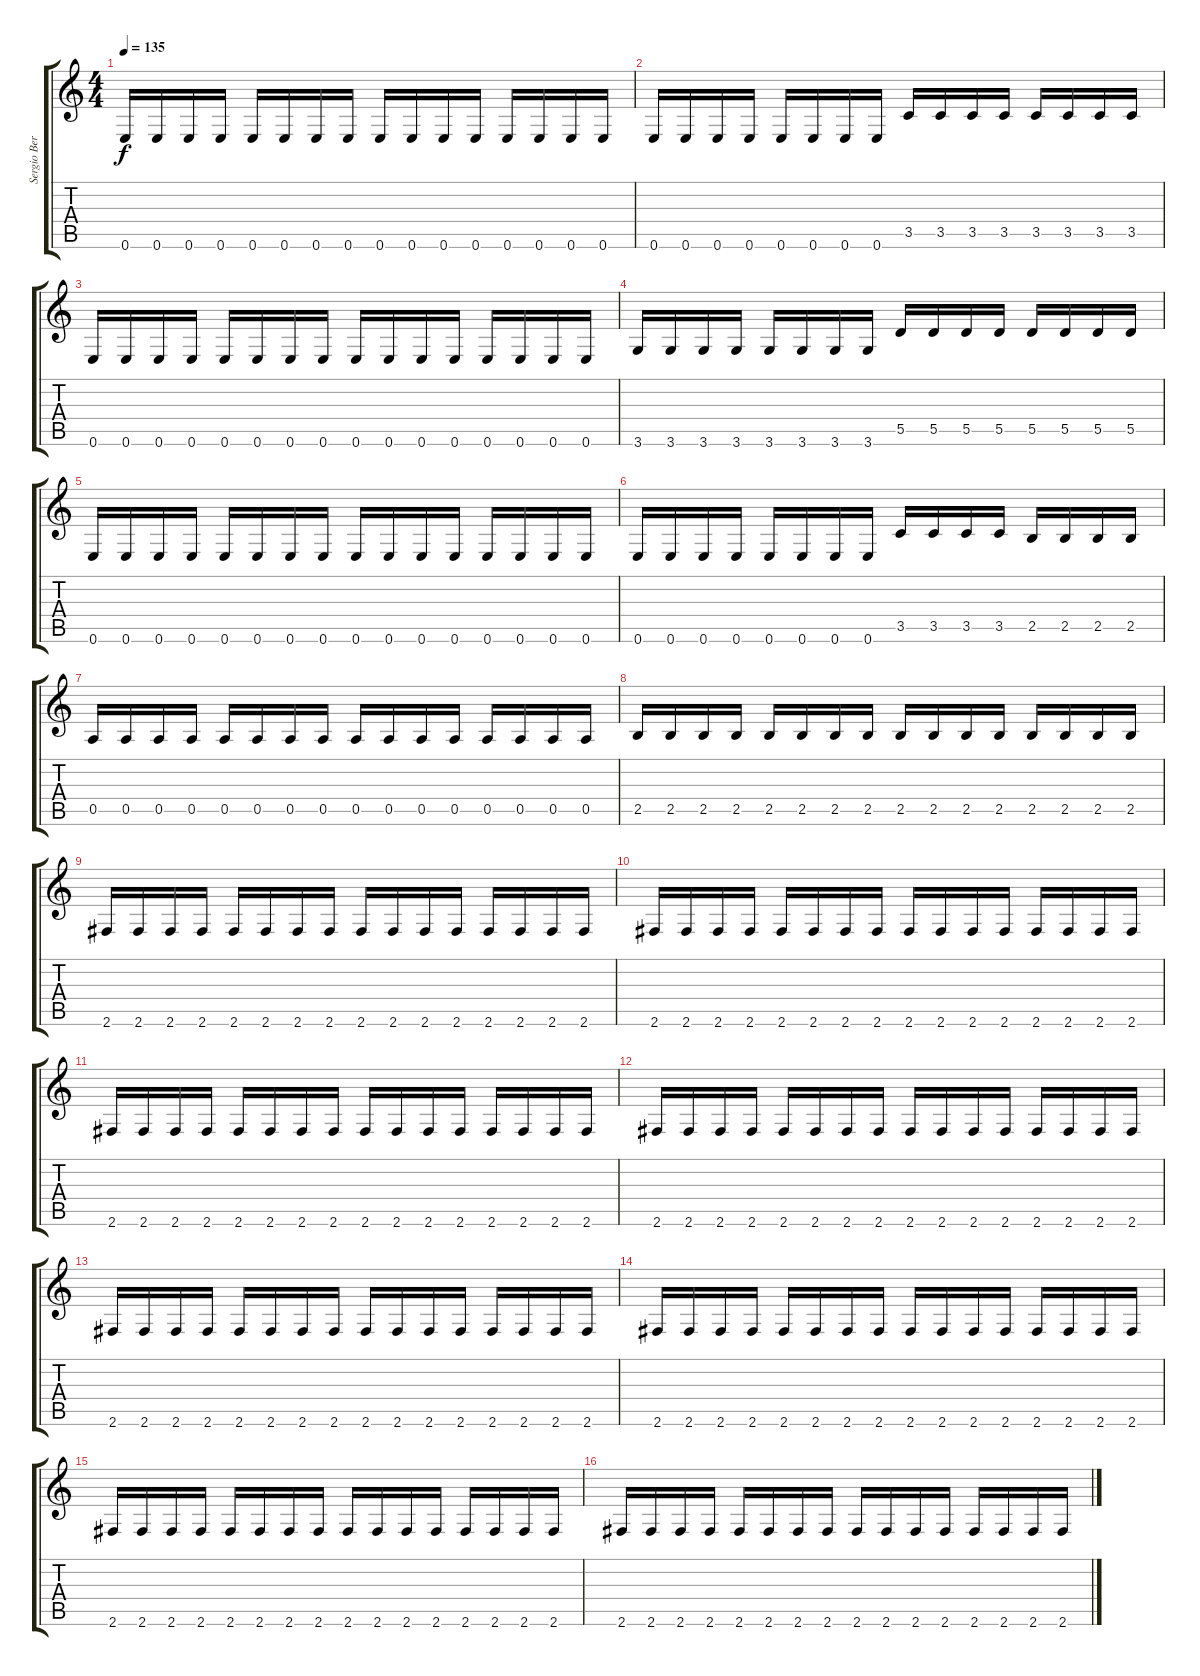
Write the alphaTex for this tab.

\track ("Sergio Berdichevsky" "Sergio Ber") {instrument distortionguitar}
\staff {score tabs}
\tuning (E4 B3 G3 D3 A2 E2) {hide}
\ts (4 4)
\tempo 135
\clef g2
\ks c
0.6.16{dy f} 0.6.16 0.6.16 0.6.16 0.6.16 0.6.16 0.6.16 0.6.16 0.6.16 0.6.16 0.6.16 0.6.16 0.6.16 0.6.16 0.6.16 0.6.16 |
0.6.16 0.6.16 0.6.16 0.6.16 0.6.16 0.6.16 0.6.16 0.6.16 3.5.16 3.5.16 3.5.16 3.5.16 3.5.16 3.5.16 3.5.16 3.5.16 |
0.6.16 0.6.16 0.6.16 0.6.16 0.6.16 0.6.16 0.6.16 0.6.16 0.6.16 0.6.16 0.6.16 0.6.16 0.6.16 0.6.16 0.6.16 0.6.16 |
3.6.16 3.6.16 3.6.16 3.6.16 3.6.16 3.6.16 3.6.16 3.6.16 5.5.16 5.5.16 5.5.16 5.5.16 5.5.16 5.5.16 5.5.16 5.5.16 |
0.6.16 0.6.16 0.6.16 0.6.16 0.6.16 0.6.16 0.6.16 0.6.16 0.6.16 0.6.16 0.6.16 0.6.16 0.6.16 0.6.16 0.6.16 0.6.16 |
0.6.16 0.6.16 0.6.16 0.6.16 0.6.16 0.6.16 0.6.16 0.6.16 3.5.16 3.5.16 3.5.16 3.5.16 2.5.16 2.5.16 2.5.16 2.5.16 |
0.5.16 0.5.16 0.5.16 0.5.16 0.5.16 0.5.16 0.5.16 0.5.16 0.5.16 0.5.16 0.5.16 0.5.16 0.5.16 0.5.16 0.5.16 0.5.16 |
2.5.16 2.5.16 2.5.16 2.5.16 2.5.16 2.5.16 2.5.16 2.5.16 2.5.16 2.5.16 2.5.16 2.5.16 2.5.16 2.5.16 2.5.16 2.5.16 |
2.6.16 2.6.16 2.6.16 2.6.16 2.6.16 2.6.16 2.6.16 2.6.16 2.6.16 2.6.16 2.6.16 2.6.16 2.6.16 2.6.16 2.6.16 2.6.16 |
2.6.16 2.6.16 2.6.16 2.6.16 2.6.16 2.6.16 2.6.16 2.6.16 2.6.16 2.6.16 2.6.16 2.6.16 2.6.16 2.6.16 2.6.16 2.6.16 |
2.6.16 2.6.16 2.6.16 2.6.16 2.6.16 2.6.16 2.6.16 2.6.16 2.6.16 2.6.16 2.6.16 2.6.16 2.6.16 2.6.16 2.6.16 2.6.16 |
2.6.16 2.6.16 2.6.16 2.6.16 2.6.16 2.6.16 2.6.16 2.6.16 2.6.16 2.6.16 2.6.16 2.6.16 2.6.16 2.6.16 2.6.16 2.6.16 |
2.6.16 2.6.16 2.6.16 2.6.16 2.6.16 2.6.16 2.6.16 2.6.16 2.6.16 2.6.16 2.6.16 2.6.16 2.6.16 2.6.16 2.6.16 2.6.16 |
2.6.16 2.6.16 2.6.16 2.6.16 2.6.16 2.6.16 2.6.16 2.6.16 2.6.16 2.6.16 2.6.16 2.6.16 2.6.16 2.6.16 2.6.16 2.6.16 |
2.6.16 2.6.16 2.6.16 2.6.16 2.6.16 2.6.16 2.6.16 2.6.16 2.6.16 2.6.16 2.6.16 2.6.16 2.6.16 2.6.16 2.6.16 2.6.16 |
2.6.16 2.6.16 2.6.16 2.6.16 2.6.16 2.6.16 2.6.16 2.6.16 2.6.16 2.6.16 2.6.16 2.6.16 2.6.16 2.6.16 2.6.16 2.6.16
